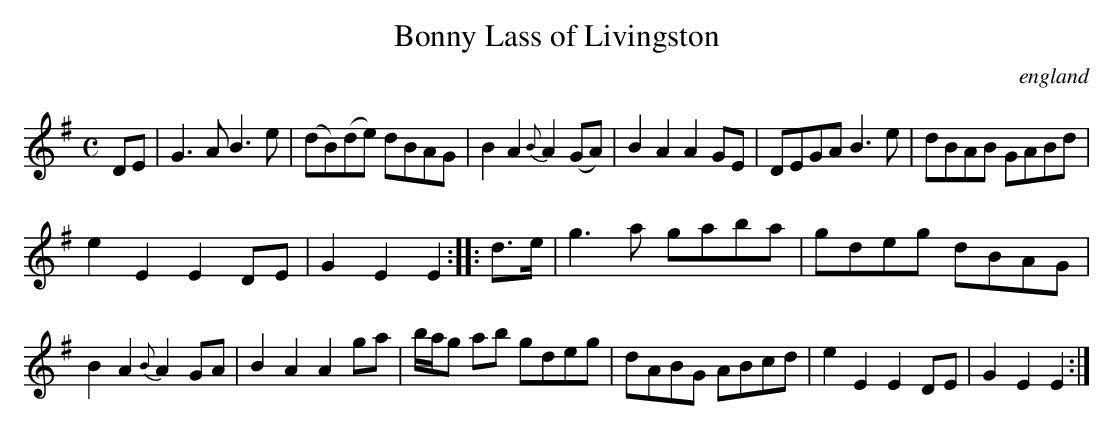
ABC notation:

X:1
T:Bonny Lass of Livingston
O:england
M:C
K:Em
DE|\
G3A B3e| (dB)(de) dBAG| B2A2 {B}A2(GA)| B2A2 A2GE|\
DEGA B3e| dBAB GABd|
e2E2 E2DE| G2E2 E2::\
d>e|\
g3a gaba| gdeg dBAG|
B2A2 {B}A2GA| B2A2 A2ga|\
b/a/g ab gdeg| dABG ABcd| e2E2 E2DE| G2E2 E2:|
